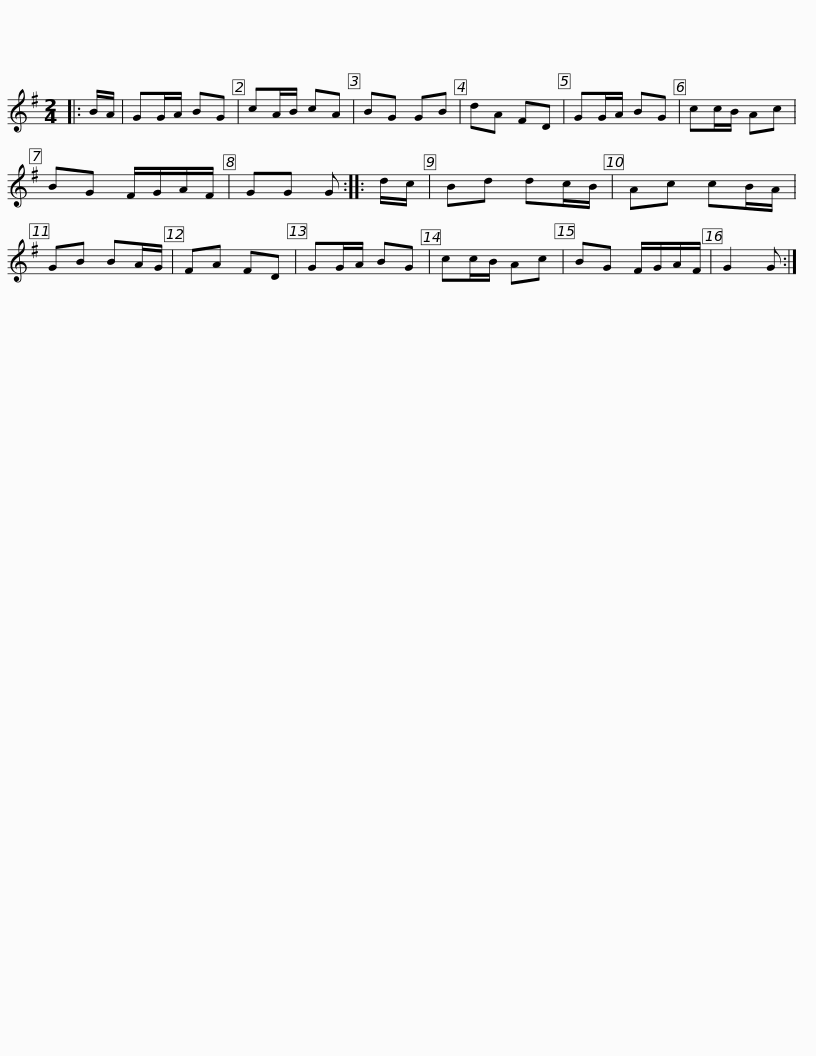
X:1
L:1/8
M:2/4
I:linebreak $
K:G
V:1 treble
V:1
|: B/A/ | GG/A/ BG | cA/B/ cA | BG GB | dA FD | %5
 GG/A/ BG | cc/B/ Ac | BG F/G/A/F/ | GG G :: d/c/ |$ %10
 Bd dc/B/ | Ac cB/A/ | GB BA/G/ | FA FD | GG/A/ BG | %15
 cc/B/ Ac | BG F/G/A/F/ | G2 G :| %18
